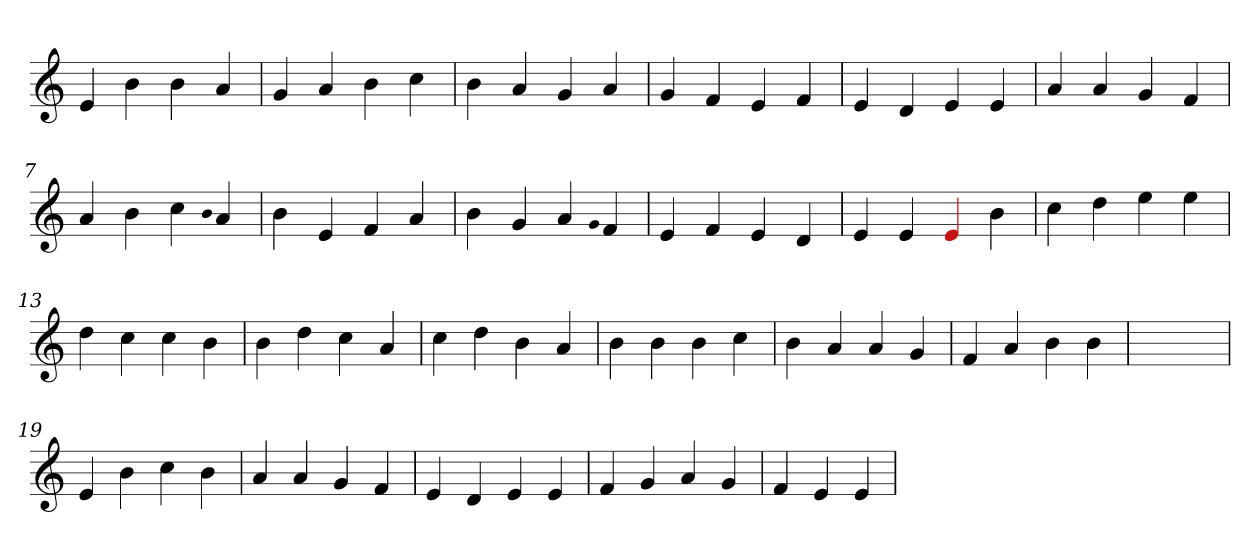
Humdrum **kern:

**kern
*part1
*staff1
*clefG2
=1
4e
4b
4b
4a
=2
4g
4a
4b
4cc
=3
4b
4a
4g
4a
=4
4g
4f
4e
4f
=5
4e
4d
4e
4e
=6
4a
4a
4g
4f
=7
4a
4b
4cc
qqb
4a
=8
4b
4e
4f
4a
=9
4b
4g
4a
qqg
4f
=10
4e
4f
4e
4d
=11
4e
4e
4Re
4b
=12
4cc
4dd
4ee
4ee
=13
4dd
4cc
4cc
4b
=14
4b
4dd
4cc
4a
=15
4cc
4dd
4b
4a
=16
4b
4b
4b
4cc
=17
4b
4a
4a
4g
=18
4f
4a
4b
4b
=19
1ryy
=19
4e
4b
4cc
4b
=20
4a
4a
4g
4f
=21
4e
4d
4e
4e
=22
4f
4g
4a
4g
=23
4f
4e
4e
=
*-
